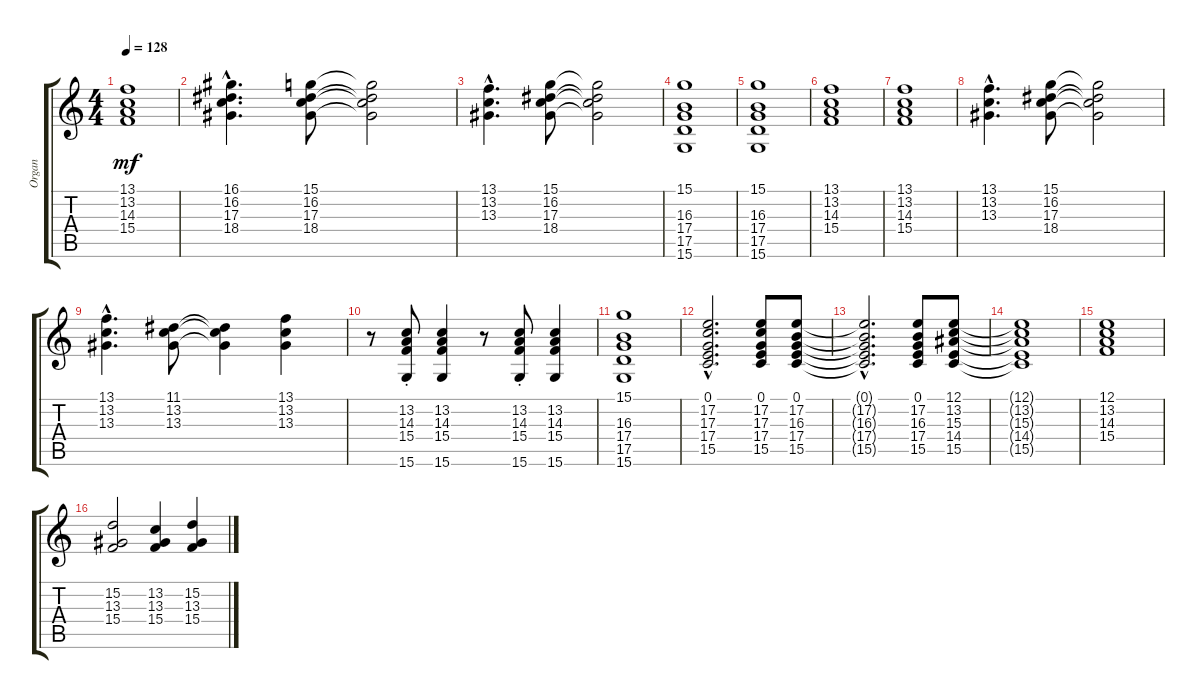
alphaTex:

\track ("Organ" "Organ") {instrument churchorgan}
\staff {score tabs}
\tuning (E4 B3 G3 D3 A2 E2) {hide}
\ts (4 4)
\tempo 128
\clef g2
\ks c
(13.1 13.2 14.3 15.4).1{dy mf} |
(16.1{hac} 16.2{hac} 17.3{hac} 18.4{hac}).4{d} (15.1 16.2 17.3 18.4).8 (15.1{t} 16.2{t} 17.3{t} 18.4{t}).2 |
(13.1{hac} 13.2{hac} 13.3{hac}).4{d} (15.1 16.2 17.3 18.4).8 (15.1{t} 16.2{t} 17.3{t} 18.4{t}).2 |
(15.1 16.3 17.4 17.5 15.6).1 |
(15.1 16.3 17.4 17.5 15.6).1 |
(13.1 13.2 14.3 15.4).1 |
(13.1 13.2 14.3 15.4).1 |
(13.1{hac} 13.2{hac} 13.3{hac}).4{d} (15.1 16.2 17.3 18.4).8 (15.1{t} 16.2{t} 17.3{t} 18.4{t}).2 |
(13.1{hac} 13.2{hac} 13.3{hac}).4{d} (11.1 13.2 13.3).8 (11.1{t} 13.2{t} 13.3{t}).4 (13.1 13.2 13.3).4 |
r.8 (13.2{st} 14.3{st} 15.4{st} 15.6{st}).8{volume 9} (13.2 14.3 15.4 15.6).4 r.8 (13.2{st} 14.3{st} 15.4{st} 15.6{st}).8 (13.2 14.3 15.4 15.6).4 |
(15.1 16.3 17.4 17.5 15.6).1 |
(0.1{hac} 17.2{hac} 17.3{hac} 17.4{hac} 15.5{hac}).2{d balance 11} (0.1 17.2 17.3 17.4 15.5).8 (0.1 17.2 16.3 17.4 15.5).8 |
(0.1{hac t} 17.2{hac t} 16.3{hac t} 17.4{hac t} 15.5{hac t}).2{d} (0.1 17.2 16.3 17.4 15.5).8 (12.1 13.2 15.3 14.4 15.5).8 |
(12.1{t} 13.2{t} 15.3{t} 14.4{t} 15.5{t}).1 |
(12.1 13.2 14.3 15.4).1 |
(15.2 13.3 15.4).2 (13.2 13.3 15.4).4 (15.2 13.3 15.4).4
